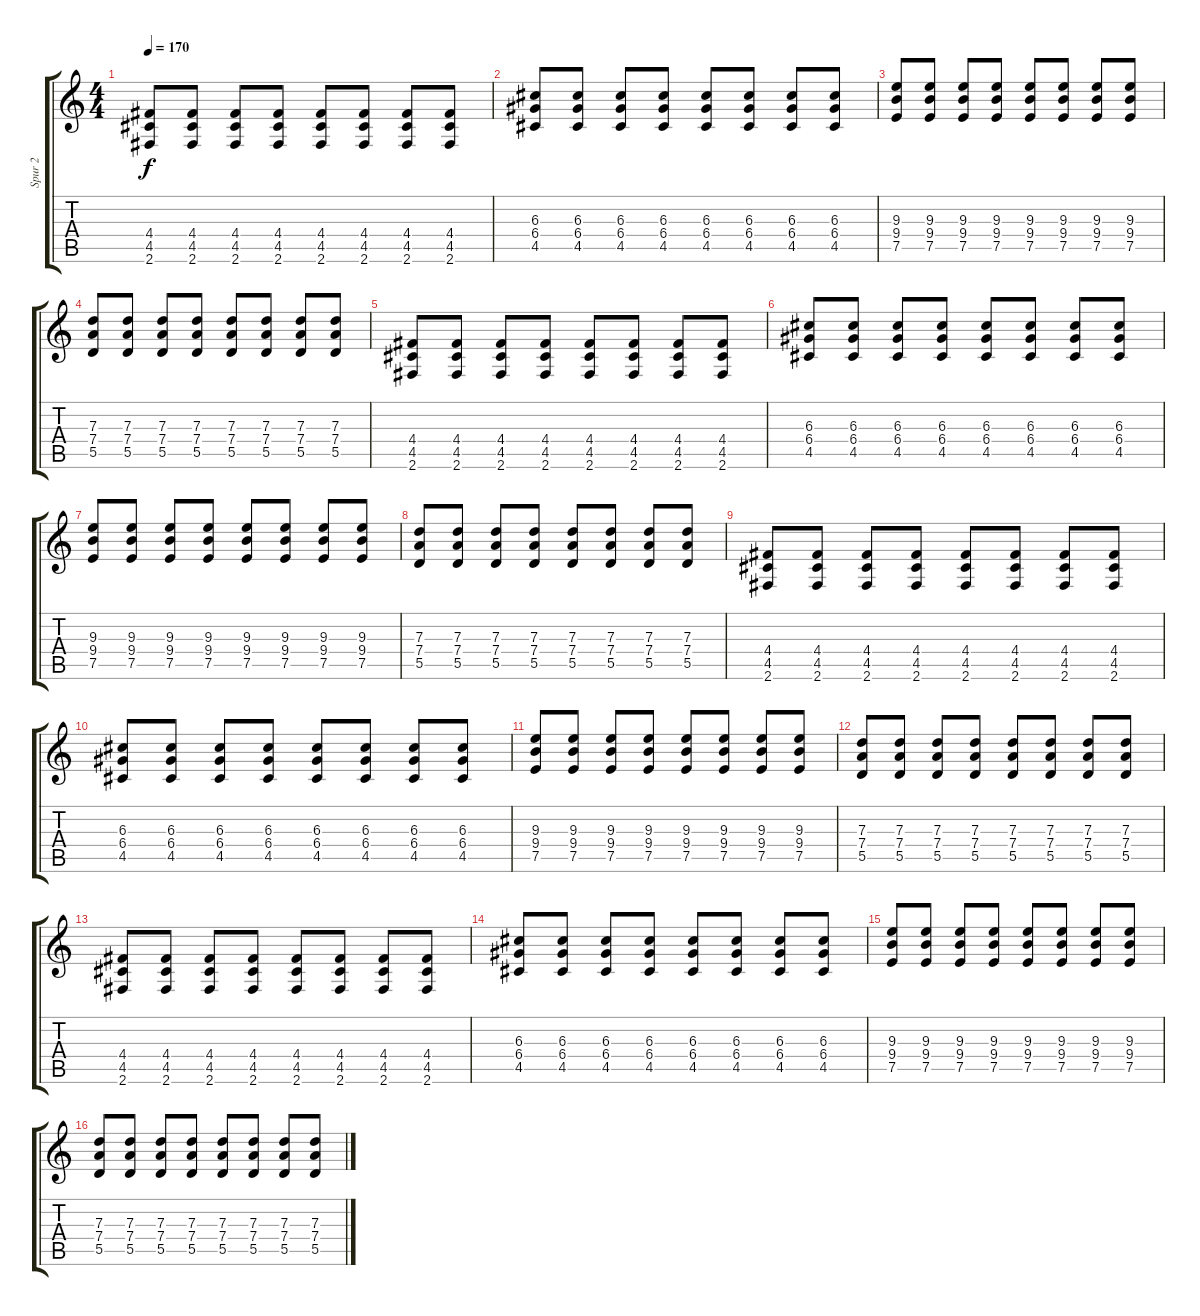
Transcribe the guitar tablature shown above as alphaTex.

\track ("Spur 2" "Spur 2") {instrument overdrivenguitar}
\staff {score tabs}
\tuning (E4 B3 G3 D3 A2 E2) {hide}
\ts (4 4)
\tempo 170
\clef g2
\ks c
(4.4 4.5 2.6).8{dy f} (4.4 4.5 2.6).8 (4.4 4.5 2.6).8 (4.4 4.5 2.6).8 (4.4 4.5 2.6).8 (4.4 4.5 2.6).8 (4.4 4.5 2.6).8 (4.4 4.5 2.6).8 |
(6.3 6.4 4.5).8 (6.3 6.4 4.5).8 (6.3 6.4 4.5).8 (6.3 6.4 4.5).8 (6.3 6.4 4.5).8 (6.3 6.4 4.5).8 (6.3 6.4 4.5).8 (6.3 6.4 4.5).8 |
(9.3 9.4 7.5).8 (9.3 9.4 7.5).8 (9.3 9.4 7.5).8 (9.3 9.4 7.5).8 (9.3 9.4 7.5).8 (9.3 9.4 7.5).8 (9.3 9.4 7.5).8 (9.3 9.4 7.5).8 |
(7.3 7.4 5.5).8 (7.3 7.4 5.5).8 (7.3 7.4 5.5).8 (7.3 7.4 5.5).8 (7.3 7.4 5.5).8 (7.3 7.4 5.5).8 (7.3 7.4 5.5).8 (7.3 7.4 5.5).8 |
(4.4 4.5 2.6).8 (4.4 4.5 2.6).8 (4.4 4.5 2.6).8 (4.4 4.5 2.6).8 (4.4 4.5 2.6).8 (4.4 4.5 2.6).8 (4.4 4.5 2.6).8 (4.4 4.5 2.6).8 |
(6.3 6.4 4.5).8 (6.3 6.4 4.5).8 (6.3 6.4 4.5).8 (6.3 6.4 4.5).8 (6.3 6.4 4.5).8 (6.3 6.4 4.5).8 (6.3 6.4 4.5).8 (6.3 6.4 4.5).8 |
(9.3 9.4 7.5).8 (9.3 9.4 7.5).8 (9.3 9.4 7.5).8 (9.3 9.4 7.5).8 (9.3 9.4 7.5).8 (9.3 9.4 7.5).8 (9.3 9.4 7.5).8 (9.3 9.4 7.5).8 |
(7.3 7.4 5.5).8 (7.3 7.4 5.5).8 (7.3 7.4 5.5).8 (7.3 7.4 5.5).8 (7.3 7.4 5.5).8 (7.3 7.4 5.5).8 (7.3 7.4 5.5).8 (7.3 7.4 5.5).8 |
(4.4 4.5 2.6).8 (4.4 4.5 2.6).8 (4.4 4.5 2.6).8 (4.4 4.5 2.6).8 (4.4 4.5 2.6).8 (4.4 4.5 2.6).8 (4.4 4.5 2.6).8 (4.4 4.5 2.6).8 |
(6.3 6.4 4.5).8 (6.3 6.4 4.5).8 (6.3 6.4 4.5).8 (6.3 6.4 4.5).8 (6.3 6.4 4.5).8 (6.3 6.4 4.5).8 (6.3 6.4 4.5).8 (6.3 6.4 4.5).8 |
(9.3 9.4 7.5).8 (9.3 9.4 7.5).8 (9.3 9.4 7.5).8 (9.3 9.4 7.5).8 (9.3 9.4 7.5).8 (9.3 9.4 7.5).8 (9.3 9.4 7.5).8 (9.3 9.4 7.5).8 |
(7.3 7.4 5.5).8 (7.3 7.4 5.5).8 (7.3 7.4 5.5).8 (7.3 7.4 5.5).8 (7.3 7.4 5.5).8 (7.3 7.4 5.5).8 (7.3 7.4 5.5).8 (7.3 7.4 5.5).8 |
(4.4 4.5 2.6).8 (4.4 4.5 2.6).8 (4.4 4.5 2.6).8 (4.4 4.5 2.6).8 (4.4 4.5 2.6).8 (4.4 4.5 2.6).8 (4.4 4.5 2.6).8 (4.4 4.5 2.6).8 |
(6.3 6.4 4.5).8 (6.3 6.4 4.5).8 (6.3 6.4 4.5).8 (6.3 6.4 4.5).8 (6.3 6.4 4.5).8 (6.3 6.4 4.5).8 (6.3 6.4 4.5).8 (6.3 6.4 4.5).8 |
(9.3 9.4 7.5).8 (9.3 9.4 7.5).8 (9.3 9.4 7.5).8 (9.3 9.4 7.5).8 (9.3 9.4 7.5).8 (9.3 9.4 7.5).8 (9.3 9.4 7.5).8 (9.3 9.4 7.5).8 |
(7.3 7.4 5.5).8 (7.3 7.4 5.5).8 (7.3 7.4 5.5).8 (7.3 7.4 5.5).8 (7.3 7.4 5.5).8 (7.3 7.4 5.5).8 (7.3 7.4 5.5).8 (7.3 7.4 5.5).8
